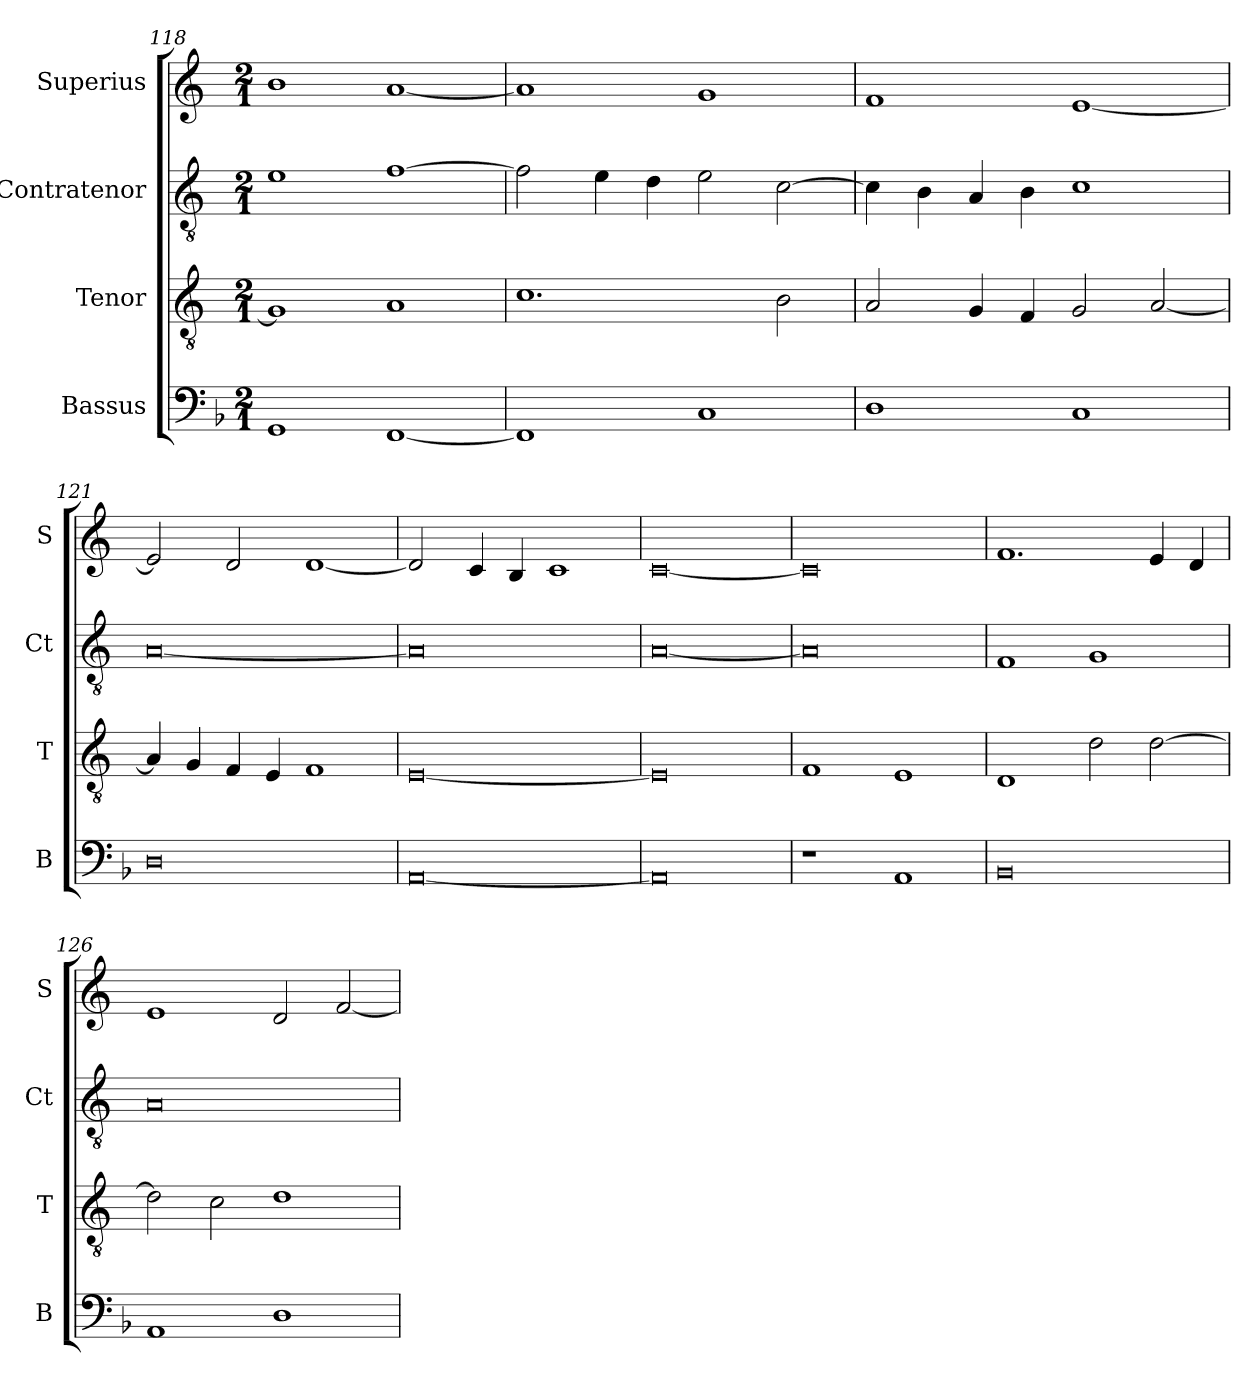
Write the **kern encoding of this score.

**kern	**kern	**kern	**kern
*part4	*part3	*part2	*part1
*staff4	*staff3	*staff2	*staff1
*I"Bassus	*I"Tenor	*I"Contratenor	*I"Superius
*I'B	*I'T	*I'Ct	*I'S
*clefF4	*clefGv2	*clefGv2	*clefG2
*k[b-]	*k[]	*k[]	*k[]
*M2/1	*M2/1	*M2/1	*M2/1
=118	=118	=118	=118
1GG	1G]	1e	1b
[1FF	1A	[1f	[1a
=119	=119	=119	=119
1FF]	1.c	2f]	1a]
.	.	4e	.
.	.	4d	.
1C	.	2e	1g
.	2B	[2c	.
=120	=120	=120	=120
1D	2A	4c]	1f
.	.	4B	.
.	4G	4A	.
.	4F	4B	.
1C	2G	1c	[1e
.	[2A	.	.
=121	=121	=121	=121
0D	4A]	[0A	2e]
.	4G	.	.
.	4F	.	2d
.	4E	.	.
.	1F	.	[1d
=122	=122	=122	=122
[0AA	[0E	0A]	2d]
.	.	.	4c
.	.	.	4B
.	.	.	1c
=123	=123	=123	=123
0AA]	0E]	[0A	[0c
=124	=124	=124	=124
1r	1F	0A]	0c]
1AA	1E	.	.
=125	=125	=125	=125
0BB-	1D	1F	1.f
.	2d	1G	.
.	[2d	.	4e
.	.	.	4d
=126	=126	=126	=126
1AA	2d]	0A	1e
.	2c	.	.
1D	1d	.	2d
.	.	.	[2f
=	=	=	=
*-	*-	*-	*-
